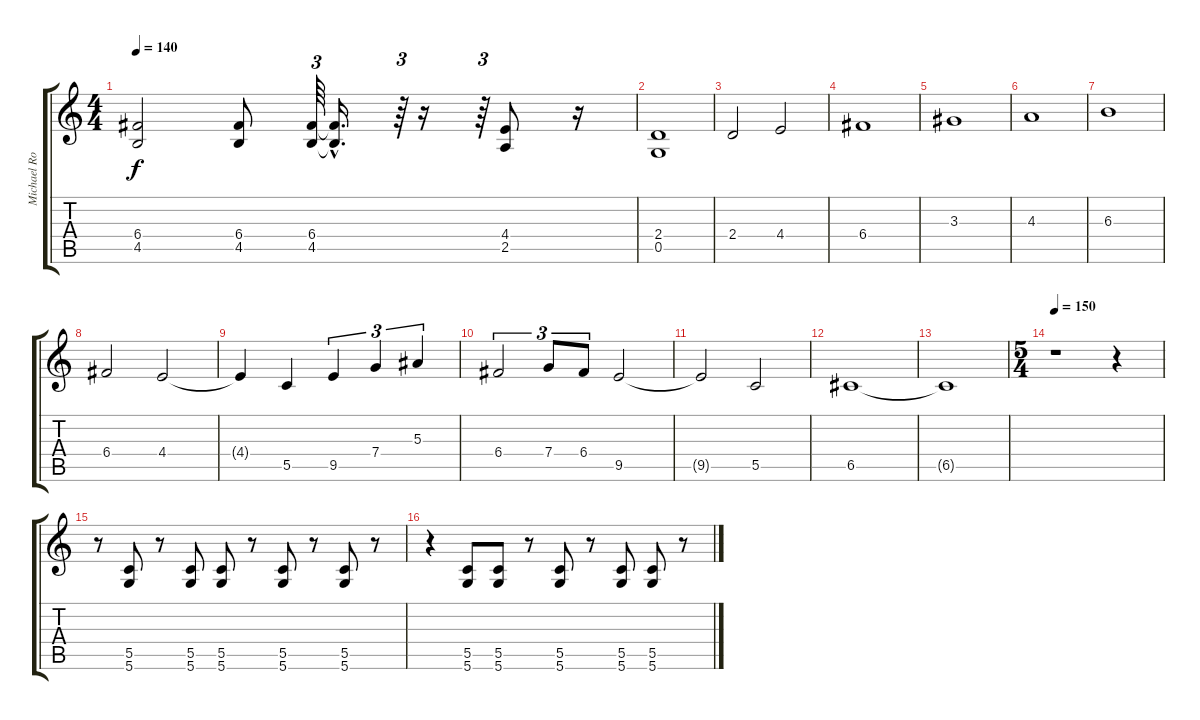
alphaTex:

\track ("Michael Romeo Lead" "Michael Ro") {instrument distortionguitar}
\staff {score tabs}
\tuning (D4 A3 F3 C3 G2 D2) {hide}
\ts (4 4)
\tempo 140
\clef g2
\ks c
(6.4 4.5).2{dy f} (6.4 4.5).8 (6.4 4.5).64{tu (3 2)} (6.4{hac t} 4.5{t}).16{d} r.64{tu (3 2)} r.16 r.64{tu (3 2)} (4.4 2.5).8 r.16 |
(2.4 0.5).1 |
2.4.2 4.4.2 |
6.4.1 |
3.3.1 |
4.3.1 |
6.3.1 |
6.4.2 4.4.2 |
4.4{t}.4 5.5.4 9.5.4{tu (3 2)} 7.4.4{tu (3 2)} 5.3.4{tu (3 2)} |
6.4.2{tu (3 2)} 7.4.8{tu (3 2)} 6.4.8{tu (3 2)} 9.5.2 |
9.5{t}.2 5.5.2 |
6.5.1 |
6.5{t}.1 |
\ts (5 4)
\tempo 150
r.1 r.4 |
r.8 (5.5 5.6).8 r.8 (5.5 5.6).8 (5.5 5.6).8 r.8 (5.5 5.6).8 r.8 (5.5 5.6).8 r.8 |
r.4 (5.5 5.6).8 (5.5 5.6).8 r.8 (5.5 5.6).8 r.8 (5.5 5.6).8 (5.5 5.6).8 r.8
